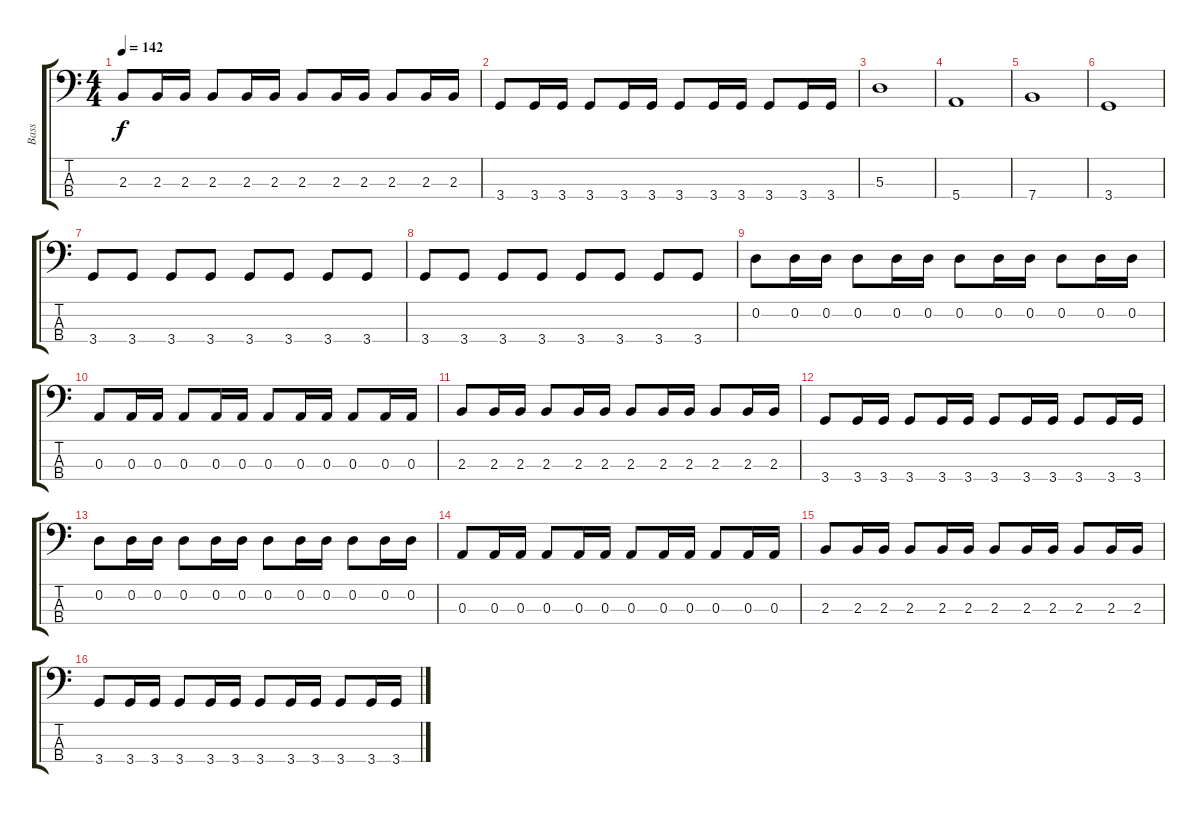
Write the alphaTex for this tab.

\track ("Bass" "Bass") {instrument electricbassfinger}
\staff {score tabs}
\tuning (G2 D2 A1 E1) {hide}
\ts (4 4)
\tempo 142
\clef f4
\ks c
2.3.8{dy f} 2.3.16 2.3.16 2.3.8 2.3.16 2.3.16 2.3.8 2.3.16 2.3.16 2.3.8 2.3.16 2.3.16 |
3.4.8 3.4.16 3.4.16 3.4.8 3.4.16 3.4.16 3.4.8 3.4.16 3.4.16 3.4.8 3.4.16 3.4.16 |
5.3.1 |
5.4.1 |
7.4.1 |
3.4.1 |
3.4.8 3.4.8 3.4.8 3.4.8 3.4.8 3.4.8 3.4.8 3.4.8 |
3.4.8 3.4.8 3.4.8 3.4.8 3.4.8 3.4.8 3.4.8 3.4.8 |
0.2.8 0.2.16 0.2.16 0.2.8 0.2.16 0.2.16 0.2.8 0.2.16 0.2.16 0.2.8 0.2.16 0.2.16 |
0.3.8 0.3.16 0.3.16 0.3.8 0.3.16 0.3.16 0.3.8 0.3.16 0.3.16 0.3.8 0.3.16 0.3.16 |
2.3.8 2.3.16 2.3.16 2.3.8 2.3.16 2.3.16 2.3.8 2.3.16 2.3.16 2.3.8 2.3.16 2.3.16 |
3.4.8 3.4.16 3.4.16 3.4.8 3.4.16 3.4.16 3.4.8 3.4.16 3.4.16 3.4.8 3.4.16 3.4.16 |
0.2.8 0.2.16 0.2.16 0.2.8 0.2.16 0.2.16 0.2.8 0.2.16 0.2.16 0.2.8 0.2.16 0.2.16 |
0.3.8 0.3.16 0.3.16 0.3.8 0.3.16 0.3.16 0.3.8 0.3.16 0.3.16 0.3.8 0.3.16 0.3.16 |
2.3.8 2.3.16 2.3.16 2.3.8 2.3.16 2.3.16 2.3.8 2.3.16 2.3.16 2.3.8 2.3.16 2.3.16 |
3.4.8 3.4.16 3.4.16 3.4.8 3.4.16 3.4.16 3.4.8 3.4.16 3.4.16 3.4.8 3.4.16 3.4.16
